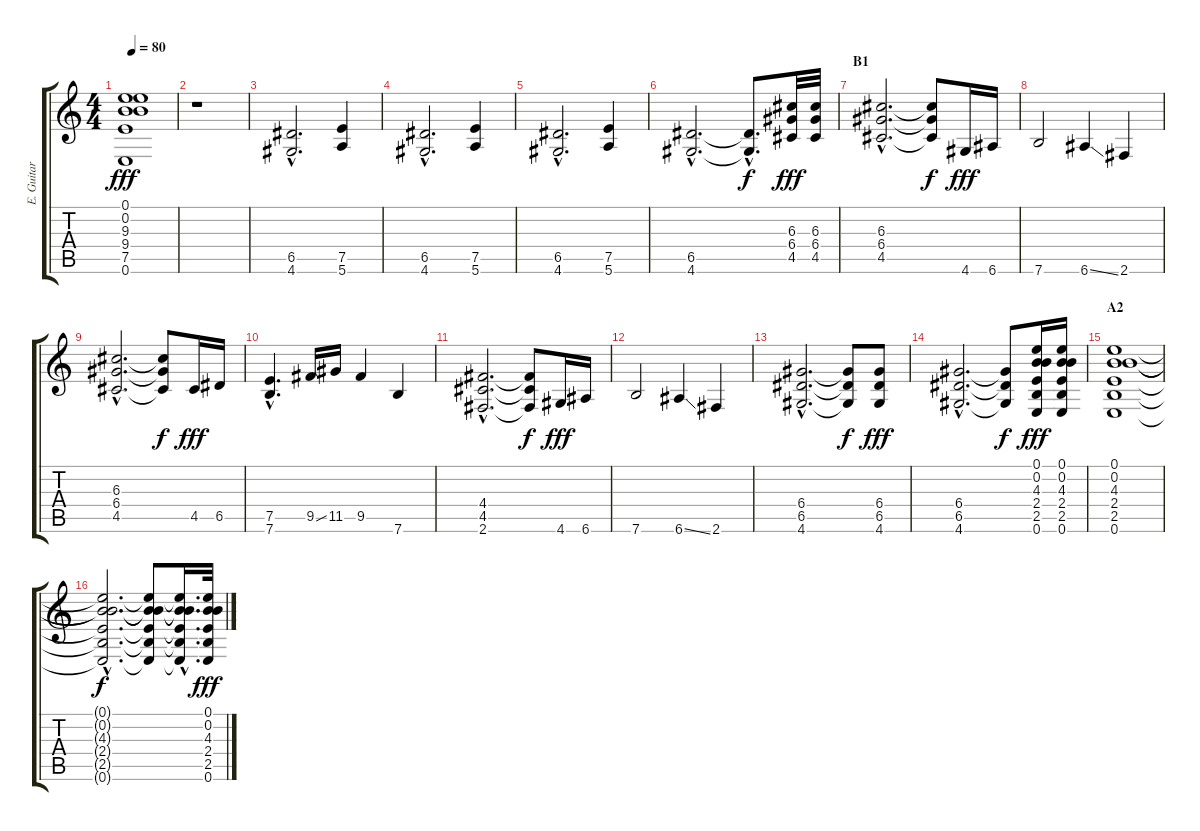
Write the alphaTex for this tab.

\track ("E. Guitar 2" "E. Guitar ") {instrument distortionguitar}
\staff {score tabs}
\tuning (E4 B3 G3 D3 A2 E2) {hide}
\ts (4 4)
\tempo 80
\clef g2
\ks c
(0.1 0.2 9.3 9.4 7.5 0.6{t}).1{dy fff} |
r.1 |
(6.5{hac} 4.6{hac}).2{d} (7.5 5.6).4 |
(6.5{hac} 4.6{hac}).2{d} (7.5 5.6).4 |
(6.5{hac} 4.6{hac}).2{d} (7.5 5.6).4 |
(6.5{hac} 4.6{hac}).2{d} (6.5{hac t} 4.6{hac t}).8{d dy f} (6.3 6.4 4.5).32{dy fff} (6.3 6.4 4.5).32 |
\section ("" "B1")
(6.3{hac} 6.4{hac} 4.5{hac}).2{d} (6.3{t} 6.4{t} 4.5{t}).8{dy f} 4.6.16{dy fff} 6.6.16 |
7.6.2 6.6{ss}.4 2.6.4 |
(6.3{hac} 6.4{hac} 4.5{hac}).2{d} (6.3{t} 6.4{t} 4.5{t}).8{dy f} 4.5.16{dy fff} 6.5.16 |
(7.5{hac} 7.6{hac}).4{d} 9.5{ss}.16 11.5.16 9.5.4 7.6.4 |
(4.4{hac} 4.5{hac} 2.6{hac}).2{d} (4.4{t} 4.5{t} 2.6{t}).8{dy f} 4.6.16{dy fff} 6.6.16 |
7.6.2 6.6{ss}.4 2.6.4 |
(6.4{hac} 6.5{hac} 4.6{hac}).2{d} (6.4{t} 6.5{t} 4.6{t}).8{dy f} (6.4 6.5 4.6).8{dy fff} |
(6.4{hac} 6.5{hac} 4.6{hac}).2{d} (6.4{t} 6.5{t} 4.6{t}).8{dy f} (0.1 0.2 4.3 2.4 2.5 0.6).16{dy fff} (0.1 0.2 4.3 2.4 2.5 0.6).16 |
\section ("" "A2")
(0.1 0.2 4.3 2.4 2.5 0.6).1 |
(0.1{hac t} 0.2{hac t} 4.3{hac t} 2.4{hac t} 2.5{hac t} 0.6{hac t}).2{d dy f} (0.1{t} 0.2{t} 4.3{t} 2.4{t} 2.5{t} 0.6{t}).8 (0.1{hac t} 0.2{hac t} 4.3{hac t} 2.4{hac t} 2.5{hac t} 0.6{hac t}).16{d} (0.1 0.2 4.3 2.4 2.5 0.6).32{dy fff}
